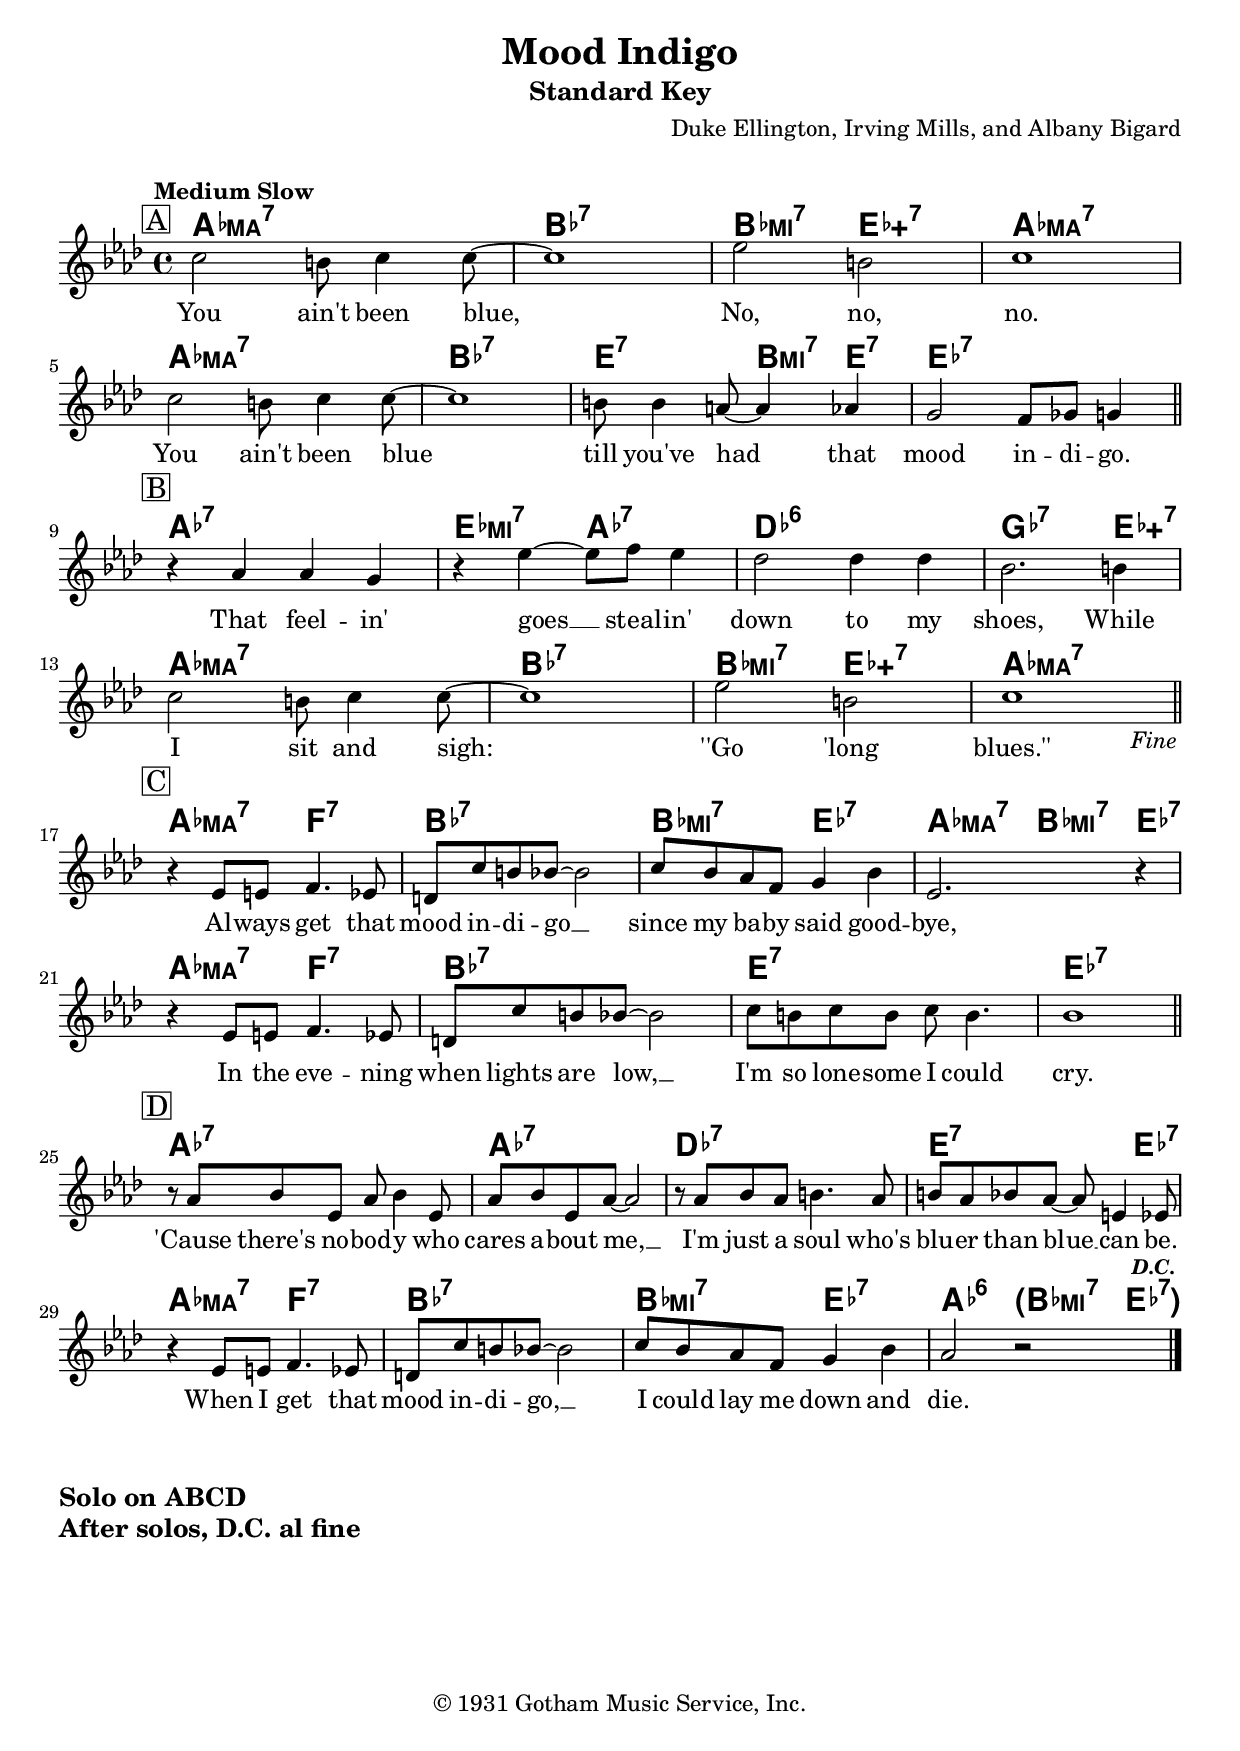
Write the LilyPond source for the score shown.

\version "2.24.0"

\include "english.ly"

instrument = "Standard Key"
whatKey = af'
whatClef = "treble"

%% -*- Mode: LilyPond -*-

\include "lead-sheets.ily"

\header {
  title = "Mood Indigo"
  subtitle = \instrument
  poet = ""
  composer = "Duke Ellington, Irving Mills, and Albany Bigard"
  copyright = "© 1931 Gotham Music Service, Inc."
}

refrainLyrics = \lyricmode {
You ain't been blue, No, no, no.
You ain't been blue
till you've had that mood in -- di -- go.
That feel -- in' goes __ steal -- in' down to my shoes,
While I sit and sigh: ''Go 'long blues.''

Al -- ways get that mood in -- di -- go __
since my ba -- by said good -- bye,
In the eve -- ning when lights are low, __
I'm so lone -- some I could cry.

'Cause there's no -- bod -- y who cares a -- bout me, __
I'm just a soul who's blu -- er than blue __ can be.
When I get that mood in -- di -- go, __
I could lay me down and die.
}

refrainChords = \chordmode {
  af1:maj7 bf1:7 bf2:m7 ef2:7.5+ af1:maj7
  af1:maj7 bf1:7 e2:7 b4:m7 e4:7 ef1:7
  
  af1:7 ef2:m7 af2:7 df1:6 gf2.:7 ef4:7.5+
  af1:maj7 bf1:7 bf2:m7 ef2:7.5+ af1:maj7
  
  af2:maj7 f2:7 bf1:7 bf2:m7 ef2:7 af2:maj7 bf4:m7 ef4:7
  af2:maj7 f2:7 bf1:7 e1:7 ef1:7
  
  af1:7 af1:7 df1:7 e2.:7 ef4:7
  af2:maj7 f2:7 bf1:7 bf2:m7 ef2:7 af2:6

  \chordOpenParen{ bf4:m7 }
  \chordCloseParen{ ef4:7 }
}

refrainKey = af

refrainMelody = \relative f' {
  \time 4/4
  \key \refrainKey \major
  \clef \whatClef
  \tempo "Medium Slow"

  \mark \markup{ \box "A" }
  
  c2 b8 c4 c8~ | c1 | ef2 b2 | c1 |
  \break
  c2 b8 c4 c8~ | c1 | b8 b4 a8~ a4 af4 | g2 f8 gf8 g4 |
  
  \bar "||"
  \break

  \mark \markup{ \box "B" }
  
  r4 af4 af4 g4 | r4 ef'4~ ef8 f8 ef4 | df2 df4 df4 | bf2. b4 |
  \break
  c2 b8 c4 c8~ | c1 | ef2 b2 | c1 \fine |
  
  \bar "||"
  \break

  \mark \markup{ \box "C" }
  
  r4 ef,8 e8 f4. ef8 | d8 c'8 b8 bf8~ bf2 | c8 bf8 af8 f8 g4 bf4 | ef,2. r4 |
  \break
  r4 ef8 e8 f4. ef8 | d8 c'8 b8 bf8~ bf2 | c8 b8 c8 b8 c8 b4. | bf1 |
  
  \bar "||"
  \break

  \mark \markup{ \box "D" }
  
  r8 af8 bf8 ef,8 af8 bf4 ef,8 | af8 bf8 ef,8 af8~ af2 | r8 af8 bf8 af8 b4. af8 | b8 af8 bf8 af8~ af8 e4 ef8 |
  \break
  r4 ef8 e8 f4. ef8 | d8 c'8 b8 bf8~ bf2 | c8 bf8 af8 f8 g4 bf4 | af2 r2\daCapoNoCoda |

  \bar "|."
}

\include "paper.ily"

\markup {
  % Leave a gap after the header
  \vspace #1
}

\include "refrain.ily"

\markup {
  \column {
    \vspace #1
    \line { \large { \bold "Solo on ABCD" } }
    \line { \large { \bold "After solos, D.C. al fine" } } } }

